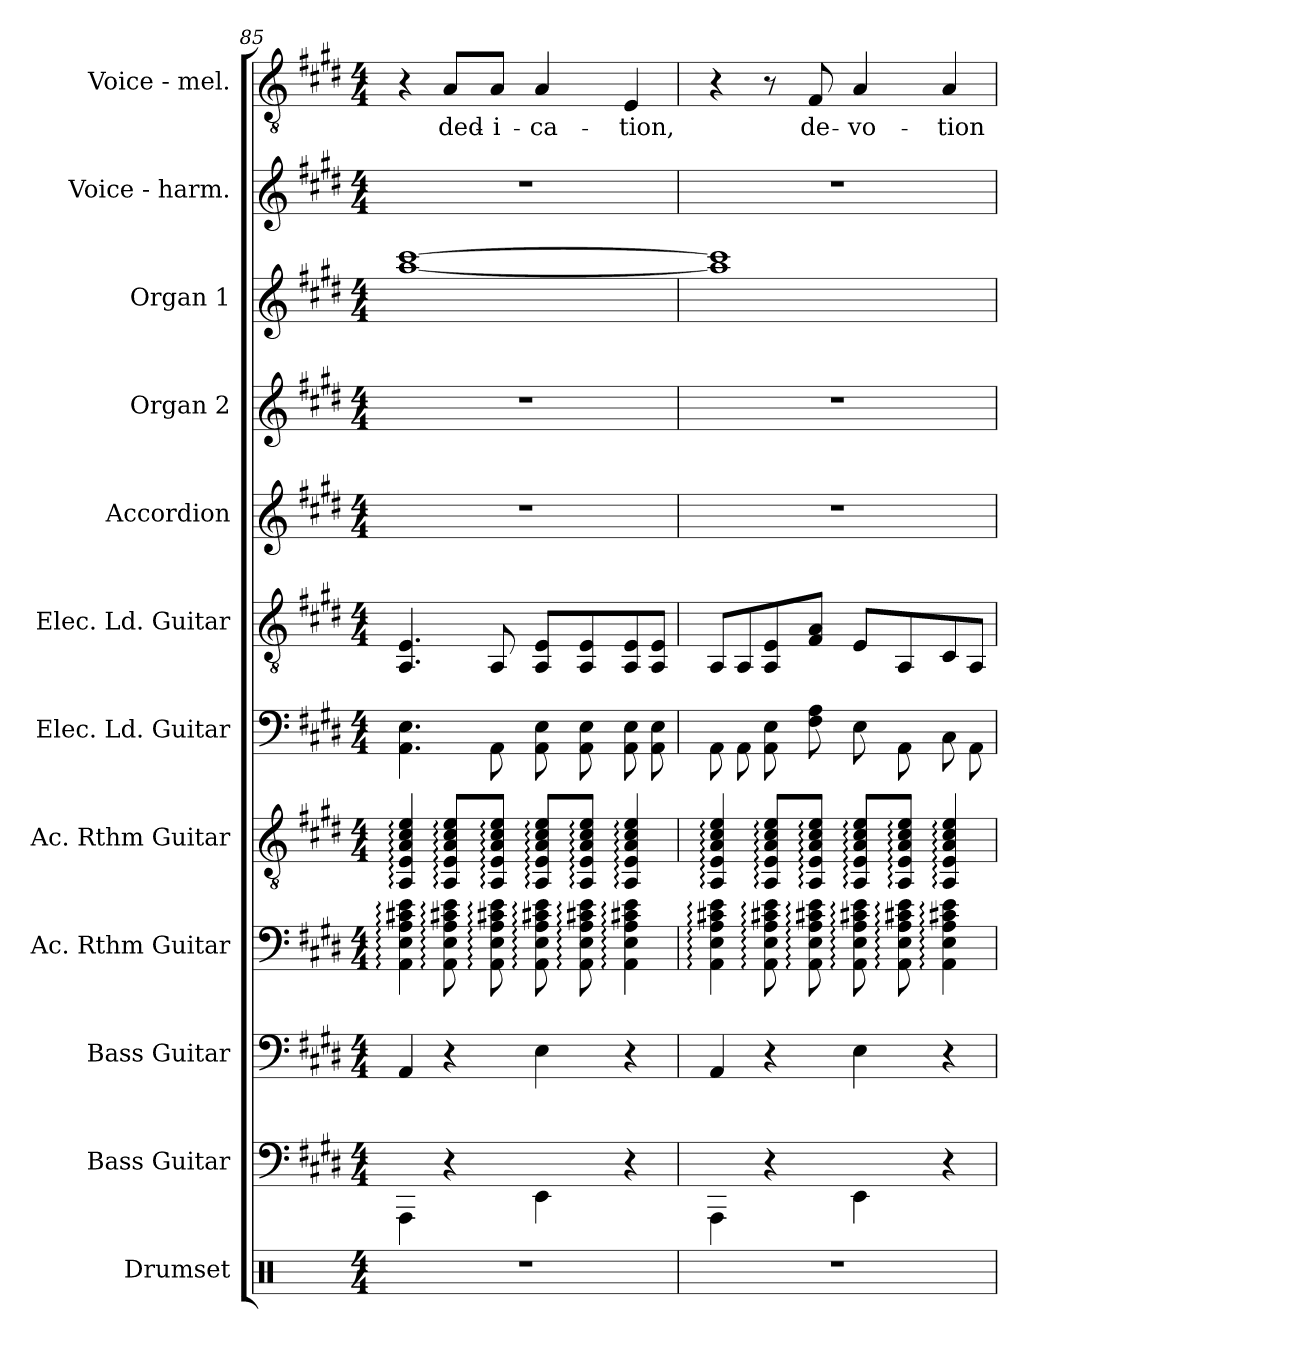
**kern	**kern	**kern	**kern	**kern	**kern	**kern	**kern	**kern	**kern	**kern	**kern	**text
*part12	*part11	*part10	*part9	*part8	*part7	*part6	*part5	*part4	*part3	*part2	*part1	*part1
*staff12	*staff11	*staff10	*staff9	*staff8	*staff7	*staff6	*staff5	*staff4	*staff3	*staff2	*staff1	*staff1
*I"Drumset	*I"Bass Guitar	*I"Bass Guitar	*I"Ac. Rthm Guitar	*I"Ac. Rthm Guitar	*I"Elec. Ld. Guitar	*I"Elec. Ld. Guitar	*I"Accordion	*I"Organ 2	*I"Organ 1	*I"Voice - harm.	*I"Voice - mel.	*
*I'Drums	*I'Bass	*I'Bass	*I'R. Guit.	*I'R. Guit.	*I'Ld. Guit.	*I'Ld. Guit.	*I'Acc.	*I'Org. 2	*I'Org. 1	*I'Harm.	*I'Mel.	*
*clefX	*	*clefF4	*	*clefGv2	*	*clefGv2	*clefG2	*clefG2	*clefG2	*clefG2	*clefGv2	*
*	*ITrd7c12	*ITrd7c12	*	*	*	*	*	*	*	*	*	*
*k[]	*k[f#c#g#d#]	*k[f#c#g#d#]	*k[f#c#g#d#]	*k[f#c#g#d#]	*k[f#c#g#d#]	*k[f#c#g#d#]	*k[f#c#g#d#]	*k[f#c#g#d#]	*k[f#c#g#d#]	*k[f#c#g#d#]	*k[f#c#g#d#]	*
*M4/4	*M4/4	*M4/4	*M4/4	*M4/4	*M4/4	*M4/4	*M4/4	*M4/4	*M4/4	*M4/4	*M4/4	*
=85	=85	=85	=85	=85	=85	=85	=85	=85	=85	=85	=85	=85
1r	4AAAA\	4AAA/	4AA\: 4E\: 4A\: 4c#X\: 4e\:	4AA/: 4E/: 4A/: 4c#/: 4e/:	4.AA\ 4.E\	4.AA/ 4.E/	1r	1r	[1aa [1ccc#	1r	4r	.
!	!	!	!	!	!	!	!	!	!	!	!	!LO:LY:b
.	4r	4r	8AA\: 8E\: 8A\: 8c#X\: 8e\:	8AA/: 8E/: 8A/: 8c#/: 8e/:L	.	.	.	.	.	.	8A/L	ded-
!	!	!	!	!	!	!	!	!	!	!	!	!LO:LY:b
.	.	.	8AA\: 8E\: 8A\: 8c#X\: 8e\:	8AA/: 8E/: 8A/: 8c#/: 8e/:J	8AA\	8AA/	.	.	.	.	8A/J	-i-
!	!	!	!	!	!	!	!	!	!	!	!	!LO:LY:b
.	4EEE\	4EE\	8AA\: 8E\: 8A\: 8c#X\: 8e\:	8AA/: 8E/: 8A/: 8c#/: 8e/:L	8AA\ 8E\	8AA/ 8E/L	.	.	.	.	4A/	-ca-
.	.	.	8AA\: 8E\: 8A\: 8c#X\: 8e\:	8AA/: 8E/: 8A/: 8c#/: 8e/:J	8AA\ 8E\	8AA/ 8E/	.	.	.	.	.	.
!	!	!	!	!	!	!	!	!	!	!	!	!LO:LY:b
.	4r	4r	4AA\: 4E\: 4A\: 4c#X\: 4e\:	4AA/: 4E/: 4A/: 4c#/: 4e/:	8AA\ 8E\	8AA/ 8E/	.	.	.	.	4E/	-tion,
.	.	.	.	.	8AA\ 8E\	8AA/ 8E/J	.	.	.	.	.	.
!!LO:PB:g=z
=86	=86	=86	=86	=86	=86	=86	=86	=86	=86	=86	=86	=86
1r	4AAAA\	4AAA/	4AA\: 4E\: 4A\: 4c#X\: 4e\:	4AA/: 4E/: 4A/: 4c#/: 4e/:	8AA\	8AA/L	1r	1r	1aa] 1ccc#]	1r	4r	.
.	.	.	.	.	8AA\	8AA/	.	.	.	.	.	.
.	4r	4r	8AA\: 8E\: 8A\: 8c#X\: 8e\:	8AA/: 8E/: 8A/: 8c#/: 8e/:L	8AA\ 8E\	8AA/ 8E/	.	.	.	.	8r	.
!	!	!	!	!	!	!	!	!	!	!	!	!LO:LY:b
.	.	.	8AA\: 8E\: 8A\: 8c#X\: 8e\:	8AA/: 8E/: 8A/: 8c#/: 8e/:J	8F#\ 8A\	8F#/ 8A/J	.	.	.	.	8F#/	de-
!	!	!	!	!	!	!	!	!	!	!	!	!LO:LY:b
.	4EEE\	4EE\	8AA\: 8E\: 8A\: 8c#X\: 8e\:	8AA/: 8E/: 8A/: 8c#/: 8e/:L	8E\	8E/L	.	.	.	.	4A/	-vo-
.	.	.	8AA\: 8E\: 8A\: 8c#X\: 8e\:	8AA/: 8E/: 8A/: 8c#/: 8e/:J	8AA\	8AA/	.	.	.	.	.	.
!	!	!	!	!	!	!	!	!	!	!	!	!LO:LY:b
.	4r	4r	4AA\: 4E\: 4A\: 4c#X\: 4e\:	4AA/: 4E/: 4A/: 4c#/: 4e/:	8C#\	8C#/	.	.	.	.	4A/	-tion
.	.	.	.	.	8AA\	8AA/J	.	.	.	.	.	.
=	=	=	=	=	=	=	=	=	=	=	=	=
*-	*-	*-	*-	*-	*-	*-	*-	*-	*-	*-	*-	*-
